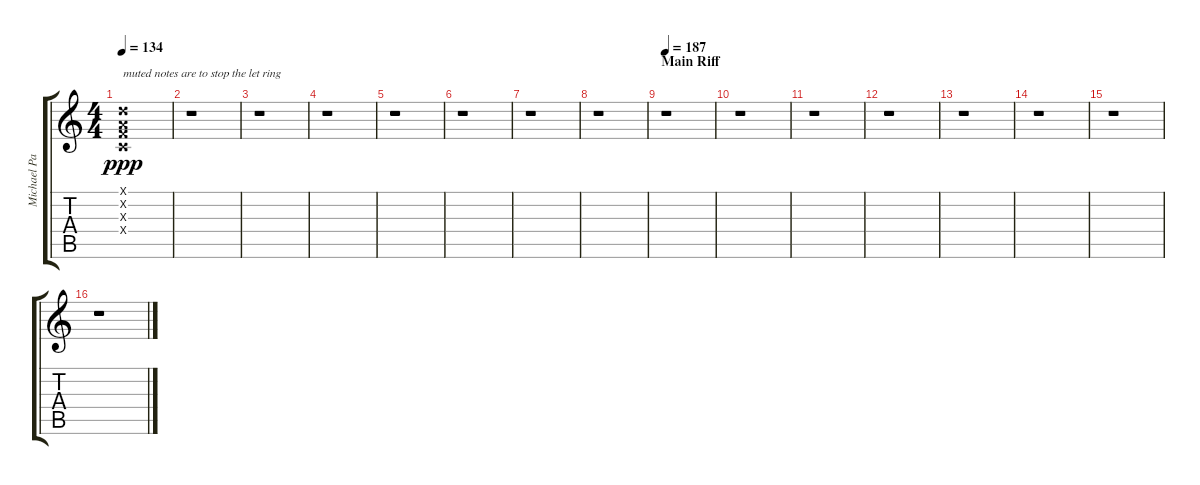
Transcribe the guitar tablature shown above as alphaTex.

\track ("Michael Paget - Lead" "Michael Pa") {instrument electricguitarclean}
\staff {score tabs}
\tuning (D4 A3 F3 C3 G2 C2) {hide}
\ts (4 4)
\tempo 134
\clef g2
\ks c
(0.1{x} 0.2{x} 0.3{x} 0.4{x}).1{txt "muted notes are to stop the let ring" dy ppp} |
r.1 |
r.1 |
r.1 |
r.1 |
r.1 |
r.1 |
r.1 |
\section ("" "Main Riff")
\tempo 187
r.1 |
r.1 |
r.1 |
r.1 |
r.1 |
r.1 |
r.1 |
r.1
